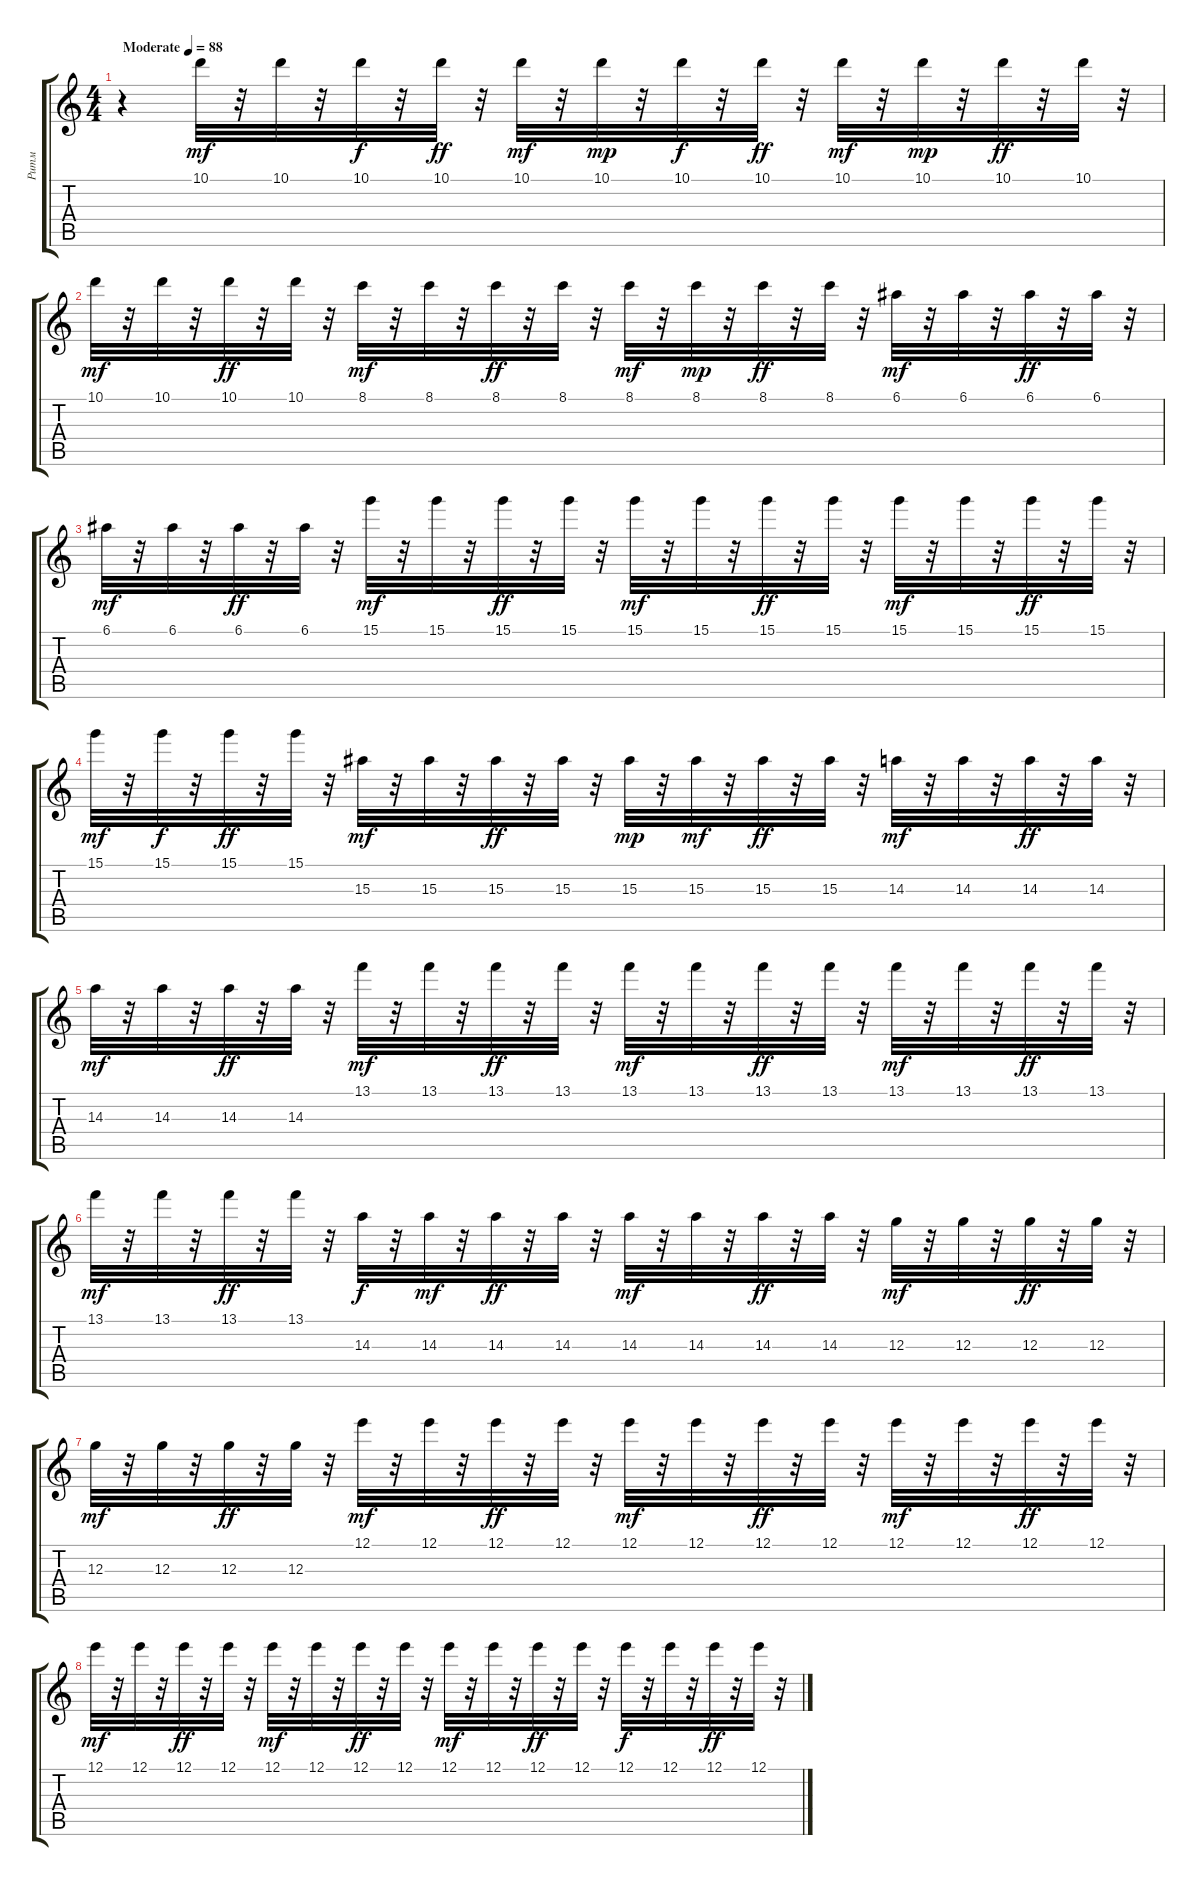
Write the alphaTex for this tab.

\track ("Ритм" "Ритм") {instrument electricguitarclean}
\staff {score tabs}
\tuning (E4 B3 G3 D3 A2 E2) {hide}
\ts (4 4)
\tempo (88 "Moderate")
\clef g2
\ks c
r.4{dy mf instrument electricguitarclean} 10.1.32 r.32 10.1.32 r.32 10.1.32{dy f} r.32 10.1.32{dy ff} r.32 10.1.32{dy mf} r.32 10.1.32{dy mp} r.32 10.1.32{dy f} r.32 10.1.32{dy ff} r.32 10.1.32{dy mf} r.32 10.1.32{dy mp} r.32 10.1.32{dy ff} r.32 10.1.32 r.32 |
10.1.32{dy mf} r.32 10.1.32 r.32 10.1.32{dy ff} r.32 10.1.32 r.32 8.1.32{dy mf} r.32 8.1.32 r.32 8.1.32{dy ff} r.32 8.1.32 r.32 8.1.32{dy mf} r.32 8.1.32{dy mp} r.32 8.1.32{dy ff} r.32 8.1.32 r.32 6.1.32{dy mf} r.32 6.1.32 r.32 6.1.32{dy ff} r.32 6.1.32 r.32 |
6.1.32{dy mf} r.32 6.1.32 r.32 6.1.32{dy ff} r.32 6.1.32 r.32 15.1.32{dy mf} r.32 15.1.32 r.32 15.1.32{dy ff} r.32 15.1.32 r.32 15.1.32{dy mf} r.32 15.1.32 r.32 15.1.32{dy ff} r.32 15.1.32 r.32 15.1.32{dy mf} r.32 15.1.32 r.32 15.1.32{dy ff} r.32 15.1.32 r.32 |
15.1.32{dy mf} r.32 15.1.32{dy f} r.32 15.1.32{dy ff} r.32 15.1.32 r.32 15.3.32{dy mf} r.32 15.3.32 r.32 15.3.32{dy ff} r.32 15.3.32 r.32 15.3.32{dy mp} r.32 15.3.32{dy mf} r.32 15.3.32{dy ff} r.32 15.3.32 r.32 14.3.32{dy mf} r.32 14.3.32 r.32 14.3.32{dy ff} r.32 14.3.32 r.32 |
14.3.32{dy mf} r.32 14.3.32 r.32 14.3.32{dy ff} r.32 14.3.32 r.32 13.1.32{dy mf} r.32 13.1.32 r.32 13.1.32{dy ff} r.32 13.1.32 r.32 13.1.32{dy mf} r.32 13.1.32 r.32 13.1.32{dy ff} r.32 13.1.32 r.32 13.1.32{dy mf} r.32 13.1.32 r.32 13.1.32{dy ff} r.32 13.1.32 r.32 |
13.1.32{dy mf} r.32 13.1.32 r.32 13.1.32{dy ff} r.32 13.1.32 r.32 14.3.32{dy f} r.32 14.3.32{dy mf} r.32 14.3.32{dy ff} r.32 14.3.32 r.32 14.3.32{dy mf} r.32 14.3.32 r.32 14.3.32{dy ff} r.32 14.3.32 r.32 12.3.32{dy mf} r.32 12.3.32 r.32 12.3.32{dy ff} r.32 12.3.32 r.32 |
12.3.32{dy mf} r.32 12.3.32 r.32 12.3.32{dy ff} r.32 12.3.32 r.32 12.1.32{dy mf} r.32 12.1.32 r.32 12.1.32{dy ff} r.32 12.1.32 r.32 12.1.32{dy mf} r.32 12.1.32 r.32 12.1.32{dy ff} r.32 12.1.32 r.32 12.1.32{dy mf} r.32 12.1.32 r.32 12.1.32{dy ff} r.32 12.1.32 r.32 |
12.1.32{dy mf} r.32 12.1.32 r.32 12.1.32{dy ff} r.32 12.1.32 r.32 12.1.32{dy mf} r.32 12.1.32 r.32 12.1.32{dy ff} r.32 12.1.32 r.32 12.1.32{dy mf} r.32 12.1.32 r.32 12.1.32{dy ff} r.32 12.1.32 r.32 12.1.32{dy f} r.32 12.1.32 r.32 12.1.32{dy ff} r.32 12.1.32 r.32
